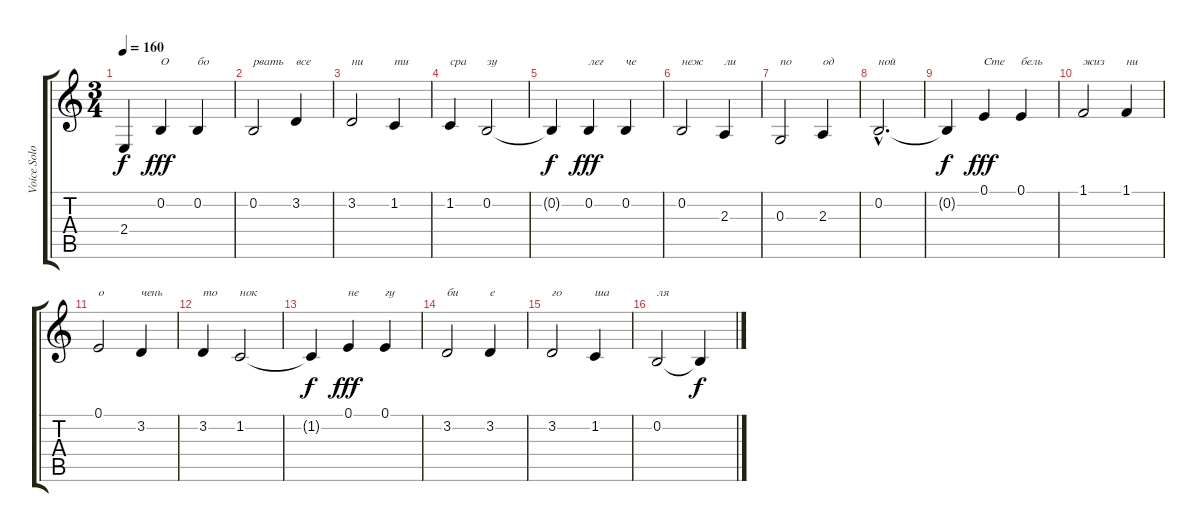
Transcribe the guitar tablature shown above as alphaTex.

\track ("Voice Solo" "Voice Solo") {instrument tenorsax}
\staff {score tabs}
\tuning (E4 B3 G3 D3 A2 E2) {hide}
\ts (3 4)
\tempo 160
\clef g2
\ks c
2.4{t}.4{dy f} 0.2.4{txt "О" dy fff} 0.2.4{txt "бо"} |
0.2.2{txt "рвать"} 3.2.4{txt "все"} |
3.2.2{txt "ни"} 1.2.4{txt "ти"} |
1.2.4{txt "сра"} 0.2.2{txt "зу"} |
0.2{t}.4{dy f} 0.2.4{txt "лег" dy fff} 0.2.4{txt "че"} |
0.2.2{txt "неж"} 2.3.4{txt "ли"} |
0.3.2{txt "по"} 2.3.4{txt "од"} |
0.2{hac}.2{d txt "ной"} |
0.2{t}.4{dy f} 0.1.4{txt "Сте" dy fff} 0.1.4{txt "бель"} |
1.1.2{txt "жиз"} 1.1.4{txt "ни"} |
0.1.2{txt "о"} 3.2.4{txt "чень"} |
3.2.4{txt "то"} 1.2.2{txt "нок"} |
1.2{t}.4{dy f} 0.1.4{txt "не" dy fff} 0.1.4{txt "гу"} |
3.2.2{txt "би"} 3.2.4{txt "е"} |
3.2.2{txt "го"} 1.2.4{txt "ша"} |
0.2.2{txt "ля"} 0.2{t}.4{dy f}
